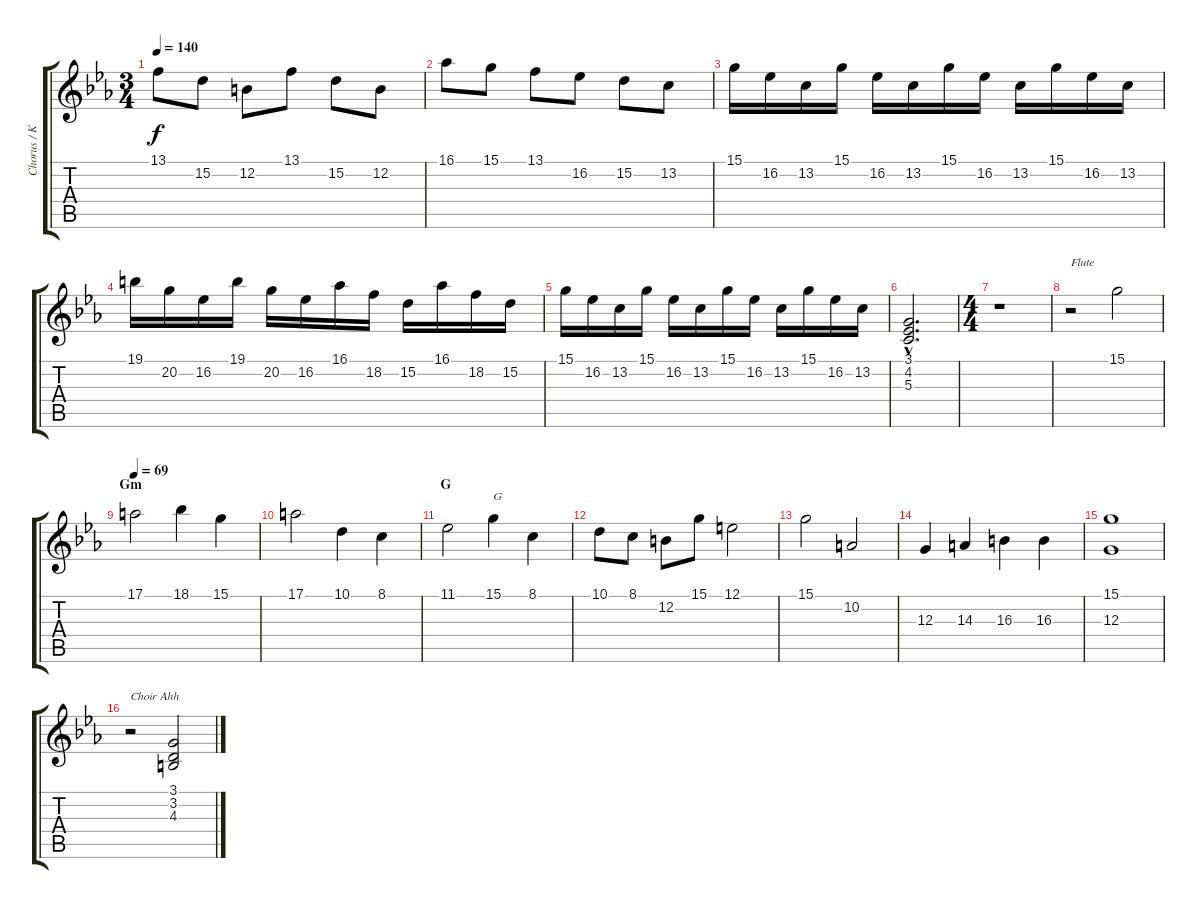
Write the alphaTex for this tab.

\track ("Chorus / Keyboard Fills" "Chorus / K") {instrument churchorgan}
\staff {score tabs}
\tuning (E4 B3 G3 D3 A2 E2) {hide}
\ts (3 4)
\tempo 140
\clef g2
\ks cminor
13.1.8{dy f} 15.2.8 12.2.8 13.1.8 15.2.8 12.2.8 |
16.1.8 15.1.8 13.1.8 16.2.8 15.2.8 13.2.8 |
15.1.16 16.2.16 13.2.16 15.1.16 16.2.16 13.2.16 15.1.16 16.2.16 13.2.16 15.1.16 16.2.16 13.2.16 |
19.1.16 20.2.16 16.2.16 19.1.16 20.2.16 16.2.16 16.1.16 18.2.16 15.2.16 16.1.16 18.2.16 15.2.16 |
15.1.16 16.2.16 13.2.16 15.1.16 16.2.16 13.2.16 15.1.16 16.2.16 13.2.16 15.1.16 16.2.16 13.2.16 |
(3.1{hac} 4.2{hac} 5.3{hac}).2{d} |
\ts (4 4)
r.1 |
r.2{txt "Flute"} 15.1.2{volume 7 balance 8 instrument flute} |
\section ("" "Gm")
\tempo 69
17.1.2 18.1.4 15.1.4 |
17.1.2 10.1.4 8.1.4 |
\section ("" "G")
11.1.2 15.1.4{txt "G"} 8.1.4 |
10.1.8 8.1.8 12.2.8 15.1.8 12.1.2 |
15.1.2 10.2.2 |
12.3.4 14.3.4 16.3.4 16.3.4 |
(15.1 12.3).1 |
r.2{txt "Choir Ahh" instrument choiraahs} (3.1 3.2 4.3).2
